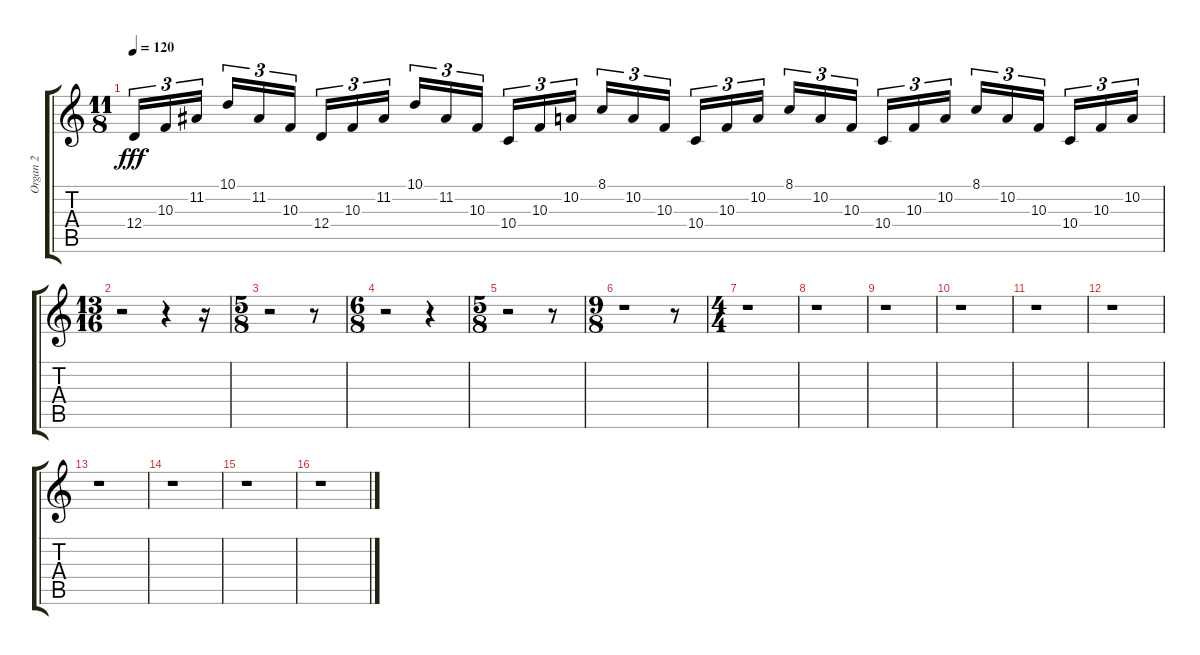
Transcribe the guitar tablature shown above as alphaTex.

\track ("Organ 2" "Organ 2") {instrument drawbarorgan}
\staff {score tabs}
\tuning (E4 B3 G3 D3 A2 E2) {hide}
\ts (11 8)
\tempo 120
\clef g2
\ks c
12.4.16{tu (3 2) dy fff} 10.3.16{tu (3 2)} 11.2.16{tu (3 2)} 10.1.16{tu (3 2)} 11.2.16{tu (3 2)} 10.3.16{tu (3 2)} 12.4.16{tu (3 2)} 10.3.16{tu (3 2)} 11.2.16{tu (3 2)} 10.1.16{tu (3 2)} 11.2.16{tu (3 2)} 10.3.16{tu (3 2)} 10.4.16{tu (3 2)} 10.3.16{tu (3 2)} 10.2.16{tu (3 2)} 8.1.16{tu (3 2)} 10.2.16{tu (3 2)} 10.3.16{tu (3 2)} 10.4.16{tu (3 2)} 10.3.16{tu (3 2)} 10.2.16{tu (3 2)} 8.1.16{tu (3 2)} 10.2.16{tu (3 2)} 10.3.16{tu (3 2)} 10.4.16{tu (3 2)} 10.3.16{tu (3 2)} 10.2.16{tu (3 2)} 8.1.16{tu (3 2)} 10.2.16{tu (3 2)} 10.3.16{tu (3 2)} 10.4.16{tu (3 2)} 10.3.16{tu (3 2)} 10.2.16{tu (3 2)} |
\ts (13 16)
r.2 r.4 r.16 |
\ts (5 8)
r.2 r.8 |
\ts (6 8)
r.2 r.4 |
\ts (5 8)
r.2 r.8 |
\ts (9 8)
r.1 r.8 |
\ts (4 4)
r.1 |
r.1 |
r.1 |
r.1 |
r.1 |
r.1 |
r.1 |
r.1 |
r.1 |
r.1
